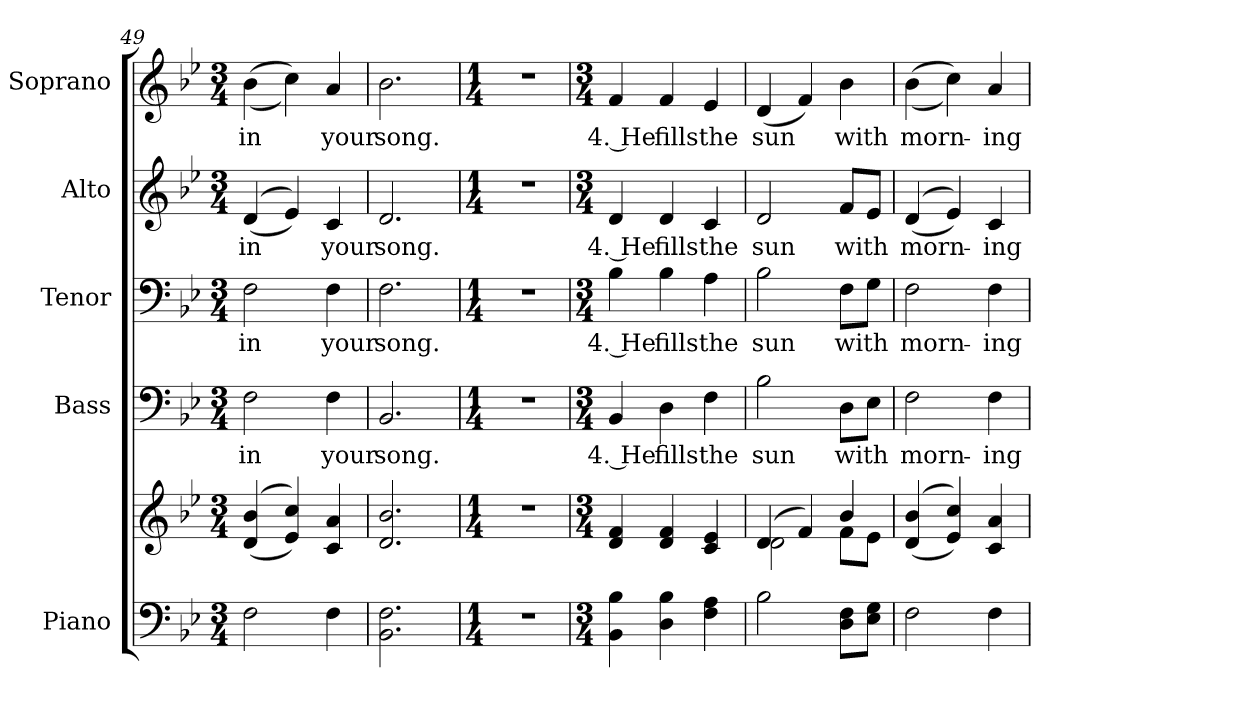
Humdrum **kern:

**kern	**kern	**kern	**text	**kern	**text	**kern	**text	**kern	**text
*part5	*part5	*part4	*part4	*part3	*part3	*part2	*part2	*part1	*part1
*staff6	*staff5	*staff4	*staff4	*staff3	*staff3	*staff2	*staff2	*staff1	*staff1
*I"Piano	*	*I"Bass	*	*I"Tenor	*	*I"Alto	*	*I"Soprano	*
*I'Pno.	*	*I'B.	*	*I'T.	*	*I'A.	*	*I'S.	*
!!LO:PB:g=z
*clefF4	*clefG2	*clefF4	*	*clefF4	*	*clefG2	*	*clefG2	*
*k[b-e-]	*k[b-e-]	*k[b-e-]	*	*k[b-e-]	*	*k[b-e-]	*	*k[b-e-]	*
*B-:	*B-:	*B-:	*	*B-:	*	*B-:	*	*B-:	*
*M3/4	*M3/4	*M3/4	*	*M3/4	*	*M3/4	*	*M3/4	*
=49	=49	=49	=49	=49	=49	=49	=49	=49	=49
!	!	!	!LO:LY:b:color=#000000	!	!	!	!	!	!
!	!	!	!	!	!LO:LY:b:color=#000000	!	!	!	!
!	!	!	!	!	!	!	!LO:LY:b:color=#000000	!	!
!	!	!	!	!	!	!	!	!	!LO:LY:b:color=#000000
2Fi\	((4di/ 4b-i	2Fi\	in	2Fi\	in	((4di/	in	((4b-i\	in
.	4e-i/ 4cci))	.	.	.	.	4e-i/))	.	4cci\))	.
!	!	!	!LO:LY:b:color=#000000	!	!	!	!	!	!
!	!	!	!	!	!LO:LY:b:color=#000000	!	!	!	!
!	!	!	!	!	!	!	!LO:LY:b:color=#000000	!	!
!	!	!	!	!	!	!	!	!	!LO:LY:b:color=#000000
4Fi\	4ci/ 4ai	4Fi\	your	4Fi\	your	4ci/	your	4ai/	your
=50	=50	=50	=50	=50	=50	=50	=50	=50	=50
!	!	!	!LO:LY:b:color=#000000	!	!	!	!	!	!
!	!	!	!	!	!LO:LY:b:color=#000000	!	!	!	!
!	!	!	!	!	!	!	!LO:LY:b:color=#000000	!	!
!	!	!	!	!	!	!	!	!	!LO:LY:b:color=#000000
2.BB-i\ 2.Fi	2.di/ 2.b-i	2.BB-i/	song.	2.Fi\	song.	2.di/	song.	2.b-i\	song.
=51	=51	=51	=51	=51	=51	=51	=51	=51	=51
*M1/4	*M1/4	*M1/4	*	*M1/4	*	*M1/4	*	*M1/4	*
!LO:N:vis=1	!LO:N:vis=1	!LO:N:vis=1	!	!LO:N:vis=1	!	!LO:N:vis=1	!	!LO:N:vis=1	!
4r	4r	4r	.	4r	.	4r	.	4r	.
!!LO:PB:g=z
=52	=52	=52	=52	=52	=52	=52	=52	=52	=52
*M3/4	*M3/4	*M3/4	*	*M3/4	*	*M3/4	*	*M3/4	*
!	!	!	!LO:LY:b:color=#000000	!	!	!	!	!	!
!	!	!	!	!	!LO:LY:b:color=#000000	!	!	!	!
!	!	!	!	!	!	!	!LO:LY:b:color=#000000	!	!
!	!	!	!	!	!	!	!	!	!LO:LY:b:color=#000000
4BB-i\ 4B-i	4di/ 4fi	4BB-i/	4. He	4B-i\	4. He	4di/	4. He	4fi/	4. He
!	!	!	!LO:LY:b:color=#000000	!	!	!	!	!	!
!	!	!	!	!	!LO:LY:b:color=#000000	!	!	!	!
!	!	!	!	!	!	!	!LO:LY:b:color=#000000	!	!
!	!	!	!	!	!	!	!	!	!LO:LY:b:color=#000000
4Di\ 4B-i	4di/ 4fi	4Di\	fills	4B-i\	fills	4di/	fills	4fi/	fills
!	!	!	!LO:LY:b:color=#000000	!	!	!	!	!	!
!	!	!	!	!	!LO:LY:b:color=#000000	!	!	!	!
!	!	!	!	!	!	!	!LO:LY:b:color=#000000	!	!
!	!	!	!	!	!	!	!	!	!LO:LY:b:color=#000000
4Fi\ 4Ai	4ci/ 4e-i	4Fi\	the	4Ai\	the	4ci/	the	4e-i/	the
=53	=53	=53	=53	=53	=53	=53	=53	=53	=53
*	*^	*	*	*	*	*	*	*	*
!	!	!	!	!LO:LY:b:color=#000000	!	!	!	!	!	!
!	!	!	!	!	!	!LO:LY:b:color=#000000	!	!	!	!
!	!	!	!	!	!	!	!	!LO:LY:b:color=#000000	!	!
!	!	!	!	!	!	!	!	!	!	!LO:LY:b:color=#000000
2B-i\	(4di/	2di\	2B-i\	sun	2B-i\	sun	2di/	sun	(4di/	sun
.	4fi/)	.	.	.	.	.	.	.	4fi/)	.
!	!	!	!	!LO:LY:b:color=#000000	!	!	!	!	!	!
!	!	!	!	!	!	!LO:LY:b:color=#000000	!	!	!	!
!	!	!	!	!	!	!	!	!LO:LY:b:color=#000000	!	!
!	!	!	!	!	!	!	!	!	!	!LO:LY:b:color=#000000
8Di\ 8FiL	4b-i/	8fi\L	8Di\L	with	8Fi\L	with	8fi/L	with	4b-i\	with
8E-i\ 8GiJ	.	8e-i\J	8E-i\J	.	8Gi\J	.	8e-i/J	.	.	.
*	*v	*v	*	*	*	*	*	*	*	*
=54	=54	=54	=54	=54	=54	=54	=54	=54	=54
*	*^	*	*	*	*	*	*	*	*
!	!	!	!	!LO:LY:b:color=#000000	!	!	!	!	!	!
*	*v	*v	*	*	*	*	*	*	*	*
*	*^	*	*	*	*	*	*	*	*
!	!	!	!	!	!	!LO:LY:b:color=#000000	!	!	!	!
*	*v	*v	*	*	*	*	*	*	*	*
*	*^	*	*	*	*	*	*	*	*
!	!	!	!	!	!	!	!	!LO:LY:b:color=#000000	!	!
*	*v	*v	*	*	*	*	*	*	*	*
*	*^	*	*	*	*	*	*	*	*
!	!	!	!	!	!	!	!	!	!	!LO:LY:b:color=#000000
*	*v	*v	*	*	*	*	*	*	*	*
2Fi\	((4di/ 4b-i	2Fi\	morn-	2Fi\	morn-	((4di/	morn-	((4b-i\	morn-
.	4e-i/ 4cci))	.	.	.	.	4e-i/))	.	4cci\))	.
!	!	!	!LO:LY:b:color=#000000	!	!	!	!	!	!
!	!	!	!	!	!LO:LY:b:color=#000000	!	!	!	!
!	!	!	!	!	!	!	!LO:LY:b:color=#000000	!	!
!	!	!	!	!	!	!	!	!	!LO:LY:b:color=#000000
4Fi\	4ci/ 4ai	4Fi\	-ing	4Fi\	-ing	4ci/	-ing	4ai/	-ing
=	=	=	=	=	=	=	=	=	=
*-	*-	*-	*-	*-	*-	*-	*-	*-	*-
